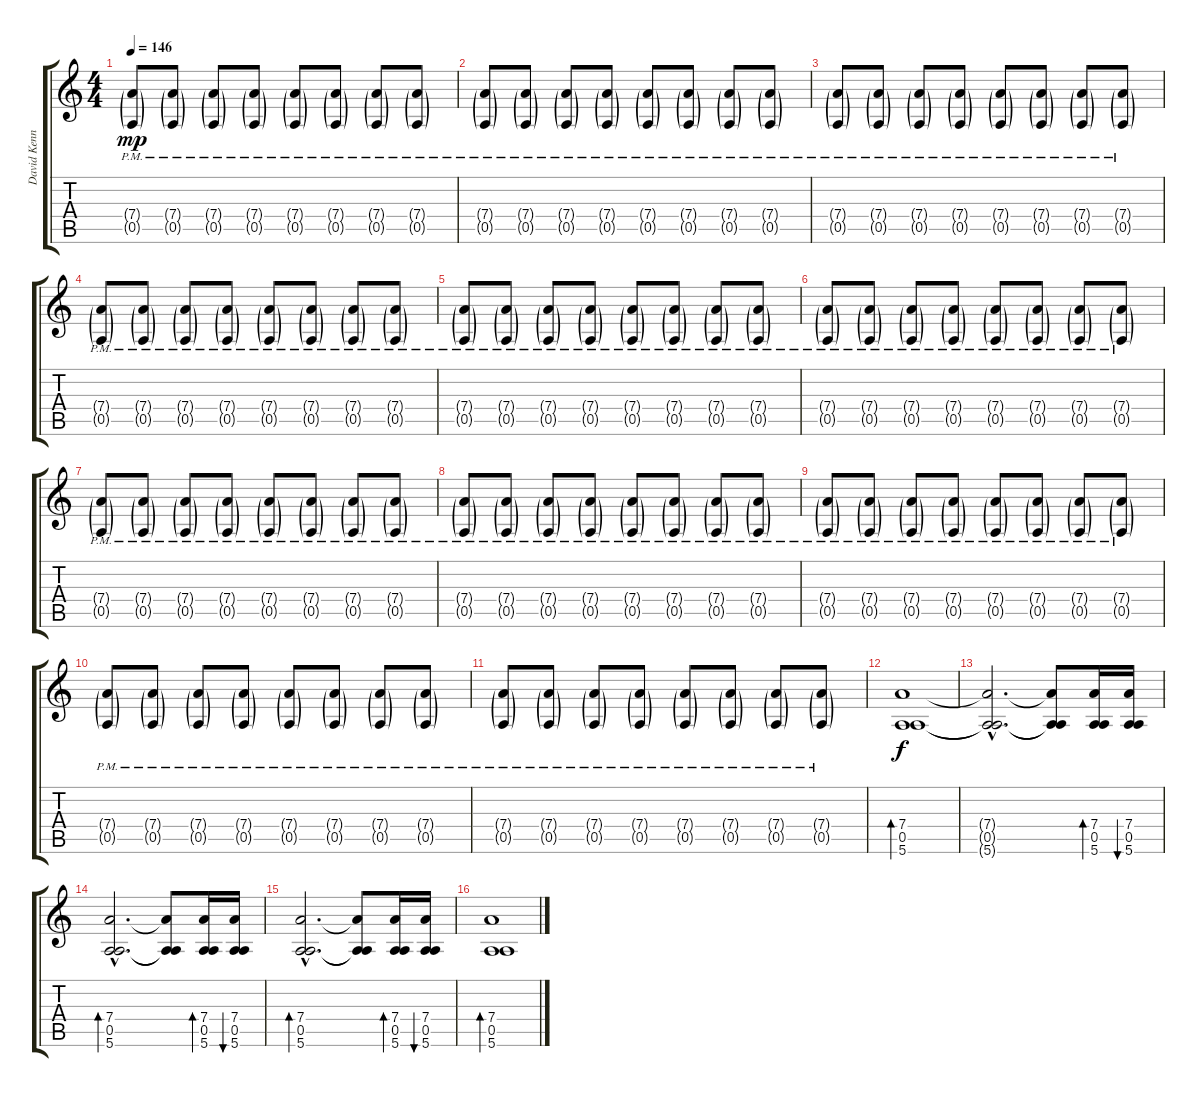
\track ("David Kennedy" "David Kenn") {instrument distortionguitar}
\staff {score tabs}
\tuning (E4 B3 G3 D3 A2 E2) {hide}
\ts (4 4)
\tempo 146
\clef g2
\ks c
(7.4{g pm} 0.5{g pm}).8{dy mp} (7.4{g pm} 0.5{g pm}).8 (7.4{g pm} 0.5{g pm}).8 (7.4{g pm} 0.5{g pm}).8 (7.4{g pm} 0.5{g pm}).8 (7.4{g pm} 0.5{g pm}).8 (7.4{g pm} 0.5{g pm}).8 (7.4{g pm} 0.5{g pm}).8 |
(7.4{g pm} 0.5{g pm}).8 (7.4{g pm} 0.5{g pm}).8 (7.4{g pm} 0.5{g pm}).8 (7.4{g pm} 0.5{g pm}).8 (7.4{g pm} 0.5{g pm}).8 (7.4{g pm} 0.5{g pm}).8 (7.4{g pm} 0.5{g pm}).8 (7.4{g pm} 0.5{g pm}).8 |
(7.4{g pm} 0.5{g pm}).8 (7.4{g pm} 0.5{g pm}).8 (7.4{g pm} 0.5{g pm}).8 (7.4{g pm} 0.5{g pm}).8 (7.4{g pm} 0.5{g pm}).8 (7.4{g pm} 0.5{g pm}).8 (7.4{g pm} 0.5{g pm}).8 (7.4{g pm} 0.5{g pm}).8 |
(7.4{g pm} 0.5{g pm}).8 (7.4{g pm} 0.5{g pm}).8 (7.4{g pm} 0.5{g pm}).8 (7.4{g pm} 0.5{g pm}).8 (7.4{g pm} 0.5{g pm}).8 (7.4{g pm} 0.5{g pm}).8 (7.4{g pm} 0.5{g pm}).8 (7.4{g pm} 0.5{g pm}).8 |
(7.4{g pm} 0.5{g pm}).8 (7.4{g pm} 0.5{g pm}).8 (7.4{g pm} 0.5{g pm}).8 (7.4{g pm} 0.5{g pm}).8 (7.4{g pm} 0.5{g pm}).8 (7.4{g pm} 0.5{g pm}).8 (7.4{g pm} 0.5{g pm}).8 (7.4{g pm} 0.5{g pm}).8 |
(7.4{g pm} 0.5{g pm}).8 (7.4{g pm} 0.5{g pm}).8 (7.4{g pm} 0.5{g pm}).8 (7.4{g pm} 0.5{g pm}).8 (7.4{g pm} 0.5{g pm}).8 (7.4{g pm} 0.5{g pm}).8 (7.4{g pm} 0.5{g pm}).8 (7.4{g pm} 0.5{g pm}).8 |
(7.4{g pm} 0.5{g pm}).8 (7.4{g pm} 0.5{g pm}).8 (7.4{g pm} 0.5{g pm}).8 (7.4{g pm} 0.5{g pm}).8 (7.4{g pm} 0.5{g pm}).8 (7.4{g pm} 0.5{g pm}).8 (7.4{g pm} 0.5{g pm}).8 (7.4{g pm} 0.5{g pm}).8 |
(7.4{g pm} 0.5{g pm}).8 (7.4{g pm} 0.5{g pm}).8 (7.4{g pm} 0.5{g pm}).8 (7.4{g pm} 0.5{g pm}).8 (7.4{g pm} 0.5{g pm}).8 (7.4{g pm} 0.5{g pm}).8 (7.4{g pm} 0.5{g pm}).8 (7.4{g pm} 0.5{g pm}).8 |
(7.4{g pm} 0.5{g pm}).8 (7.4{g pm} 0.5{g pm}).8 (7.4{g pm} 0.5{g pm}).8 (7.4{g pm} 0.5{g pm}).8 (7.4{g pm} 0.5{g pm}).8 (7.4{g pm} 0.5{g pm}).8 (7.4{g pm} 0.5{g pm}).8 (7.4{g pm} 0.5{g pm}).8 |
(7.4{g pm} 0.5{g pm}).8 (7.4{g pm} 0.5{g pm}).8 (7.4{g pm} 0.5{g pm}).8 (7.4{g pm} 0.5{g pm}).8 (7.4{g pm} 0.5{g pm}).8 (7.4{g pm} 0.5{g pm}).8 (7.4{g pm} 0.5{g pm}).8 (7.4{g pm} 0.5{g pm}).8 |
(7.4{g pm} 0.5{g pm}).8 (7.4{g pm} 0.5{g pm}).8 (7.4{g pm} 0.5{g pm}).8 (7.4{g pm} 0.5{g pm}).8 (7.4{g pm} 0.5{g pm}).8 (7.4{g pm} 0.5{g pm}).8 (7.4{g pm} 0.5{g pm}).8 (7.4{g pm} 0.5{g pm}).8 |
(7.4 0.5 5.6).1{bd 60 dy f volume 12 instrument electricguitarclean} |
(7.4{hac t} 0.5{hac t} 5.6{hac t}).2{d} (7.4{t} 0.5{t} 5.6{t}).8 (7.4 0.5 5.6).16{bd 60} (7.4 0.5 5.6).16{bu 60} |
(7.4{hac} 0.5{hac} 5.6{hac}).2{d bd 60} (7.4{t} 0.5{t} 5.6{t}).8 (7.4 0.5 5.6).16{bd 60} (7.4 0.5 5.6).16{bu 60} |
(7.4{hac} 0.5{hac} 5.6{hac}).2{d bd 60} (7.4{t} 0.5{t} 5.6{t}).8 (7.4 0.5 5.6).16{bd 60} (7.4 0.5 5.6).16{bu 60} |
(7.4 0.5 5.6).1{bd 60}
